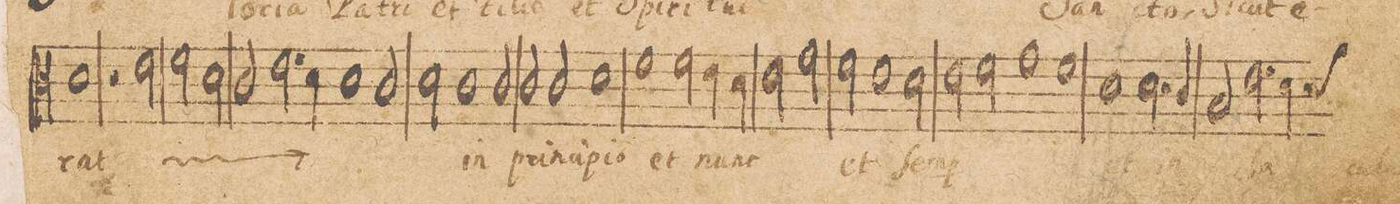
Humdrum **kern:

**kern	**text	**text
*I"[CANTVS.]	*	*
*clefC3	*	*
*k[]	*	*
*met(c|)	*	*
*M2/1	*	*
1d	-rat	.
=65-	=65-	=65-
2r	.	.
*	*ij	*
2e\	Si-	.
2f\	.	.
2d\	.	.
=66-	=66-	=66-
2c/	.	.
2.e\	.	.
4d\	-cut	.
1d\	e-	.
=67-	=67-	=67-
2c/	.	.
2d\	-rat	.
*	*Xij	*
1c\	in	.
=68-	=68-	=68-
2c/	prin-	.
2c/	-ci-	.
2c/	-pi-	.
=69-	=69-	=69-
1d	-o	.
1f	et	.
=70-	=70-	=70-
2f\	nunc	.
4e\	.	.
4d\	.	.
2e\	.	.
2g\	.	.
=71-	=71-	=71-
2f\	et	.
1e	ſem-	.
2d\	.	.
=72-	=72-	=72-
2e\	.	.
2f\	.	.
1g	.	.
=73-	=73-	=73-
1f	-p(er)	.
1d	et	.
=74-	=74-	=74-
2.d\	in	.
4c/	.	.
2B/	.	.
2.e\	ſae-	.
=75-	=75-	=75-
*custos:d	*	*
4d\	.	.
*-	*-	*-
